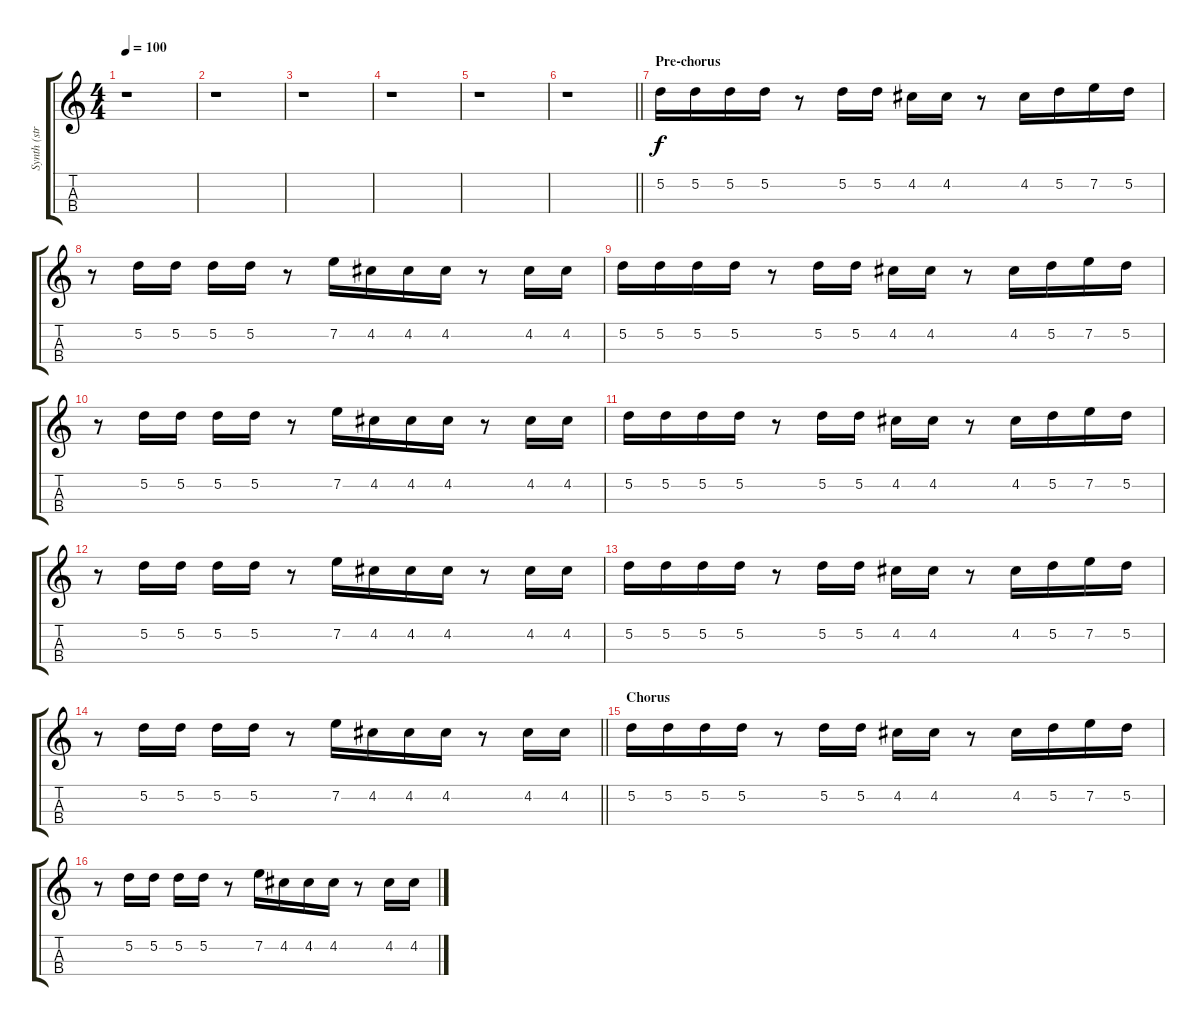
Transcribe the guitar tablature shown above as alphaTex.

\track ("Synth (strings)" "Synth (str") {instrument stringensemble1}
\staff {score tabs}
\tuning (E5 A4 D4 G3) {hide}
\ts (4 4)
\tempo 100
\clef g2
\ks c
r.1{dy f} |
r.1 |
r.1 |
r.1 |
r.1 |
\barLineRight lightlight
r.1 |
\section ("" "Pre-chorus")
5.2.16 5.2.16 5.2.16 5.2.16 r.8 5.2.16 5.2.16 4.2.16 4.2.16 r.8 4.2.16 5.2.16 7.2.16 5.2.16 |
r.8 5.2.16 5.2.16 5.2.16 5.2.16 r.8 7.2.16 4.2.16 4.2.16 4.2.16 r.8 4.2.16 4.2.16 |
5.2.16 5.2.16 5.2.16 5.2.16 r.8 5.2.16 5.2.16 4.2.16 4.2.16 r.8 4.2.16 5.2.16 7.2.16 5.2.16 |
r.8 5.2.16 5.2.16 5.2.16 5.2.16 r.8 7.2.16 4.2.16 4.2.16 4.2.16 r.8 4.2.16 4.2.16 |
5.2.16 5.2.16 5.2.16 5.2.16 r.8 5.2.16 5.2.16 4.2.16 4.2.16 r.8 4.2.16 5.2.16 7.2.16 5.2.16 |
r.8 5.2.16 5.2.16 5.2.16 5.2.16 r.8 7.2.16 4.2.16 4.2.16 4.2.16 r.8 4.2.16 4.2.16 |
5.2.16 5.2.16 5.2.16 5.2.16 r.8 5.2.16 5.2.16 4.2.16 4.2.16 r.8 4.2.16 5.2.16 7.2.16 5.2.16 |
\barLineRight lightlight
r.8 5.2.16 5.2.16 5.2.16 5.2.16 r.8 7.2.16 4.2.16 4.2.16 4.2.16 r.8 4.2.16 4.2.16 |
\section ("" "Chorus")
5.2.16 5.2.16 5.2.16 5.2.16 r.8 5.2.16 5.2.16 4.2.16 4.2.16 r.8 4.2.16 5.2.16 7.2.16 5.2.16 |
r.8 5.2.16 5.2.16 5.2.16 5.2.16 r.8 7.2.16 4.2.16 4.2.16 4.2.16 r.8 4.2.16 4.2.16
